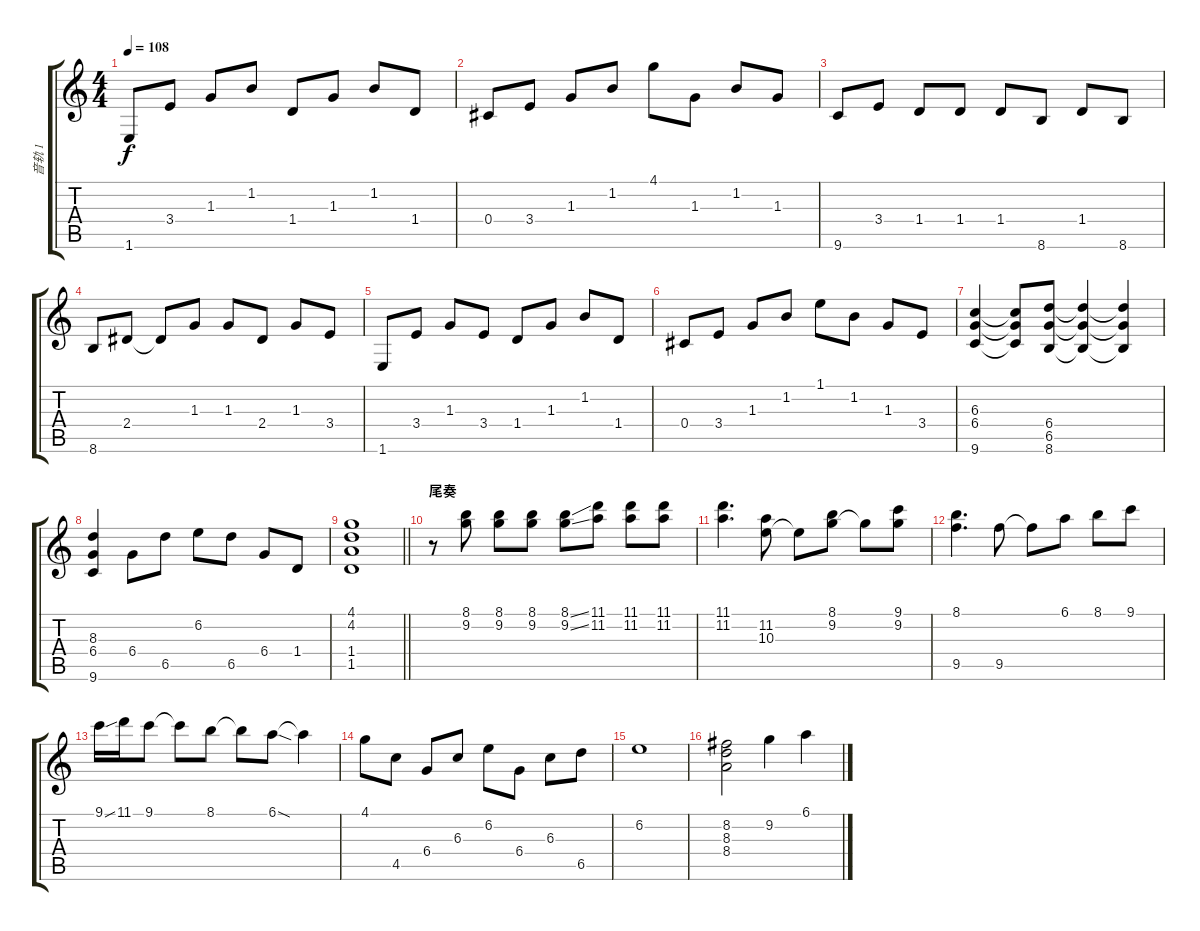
\track ("音轨 1" "音轨 1") {instrument acousticguitarsteel}
\staff {score tabs}
\tuning (Eb4 Bb3 Gb3 Db3 Ab3 Eb2) {hide}
\ts (4 4)
\tempo 108
\clef g2
\ks c
1.6.8{dy f} 3.4.8 1.3.8 1.2.8 1.4.8 1.3.8 1.2.8 1.4.8 |
0.4.8 3.4.8 1.3.8 1.2.8 4.1.8 1.3.8 1.2.8 1.3.8 |
9.6.8 3.4.8 1.4.8 1.4.8 1.4.8 8.6.8 1.4.8 8.6.8 |
8.6.8 2.4.8 2.4{t}.8 1.3.8 1.3.8 2.4.8 1.3.8 3.4.8 |
1.6.8 3.4.8 1.3.8 3.4.8 1.4.8 1.3.8 1.2.8 1.4.8 |
0.4.8 3.4.8 1.3.8 1.2.8 1.1.8 1.2.8 1.3.8 3.4.8 |
(6.3 6.4 9.6).4 (6.3{t} 6.4{t} 9.6{t}).8 (6.4 6.5 8.6).8 (6.4{t} 6.5{t} 8.6{t}).4 (6.4{t} 6.5{t} 8.6{t}).4 |
(8.3 6.4 9.6).4 6.4.8 6.5.8 6.2.8 6.5.8 6.4.8 1.4.8 |
\barLineRight lightlight
(4.1 4.2 1.4 1.5).1 |
\section ("" "尾奏")
r.8 (8.1 9.2).8 (8.1 9.2).8 (8.1 9.2).8 (8.1{ss} 9.2{ss}).8 (11.1 11.2).8 (11.1 11.2).8 (11.1 11.2).8 |
(11.1 11.2).4{d} (11.2 10.3).8 10.3{t}.8 (8.1 9.2).8 9.2{t}.8 (9.1 9.2).8 |
(8.1 9.5).4{d} 9.5.8 9.5{t}.8 6.1.8 8.1.8 9.1.8 |
9.1{ss}.16 11.1.16 9.1.8 9.1{t}.8 8.1.8 8.1{t}.8 6.1{sod}.8 6.1{t}.4 |
4.1.8 4.5.8 6.4.8 6.3.8 6.2.8 6.4.8 6.3.8 6.5.8 |
6.2.1 |
(8.2 8.3 8.4).2 9.2.4 6.1.4
